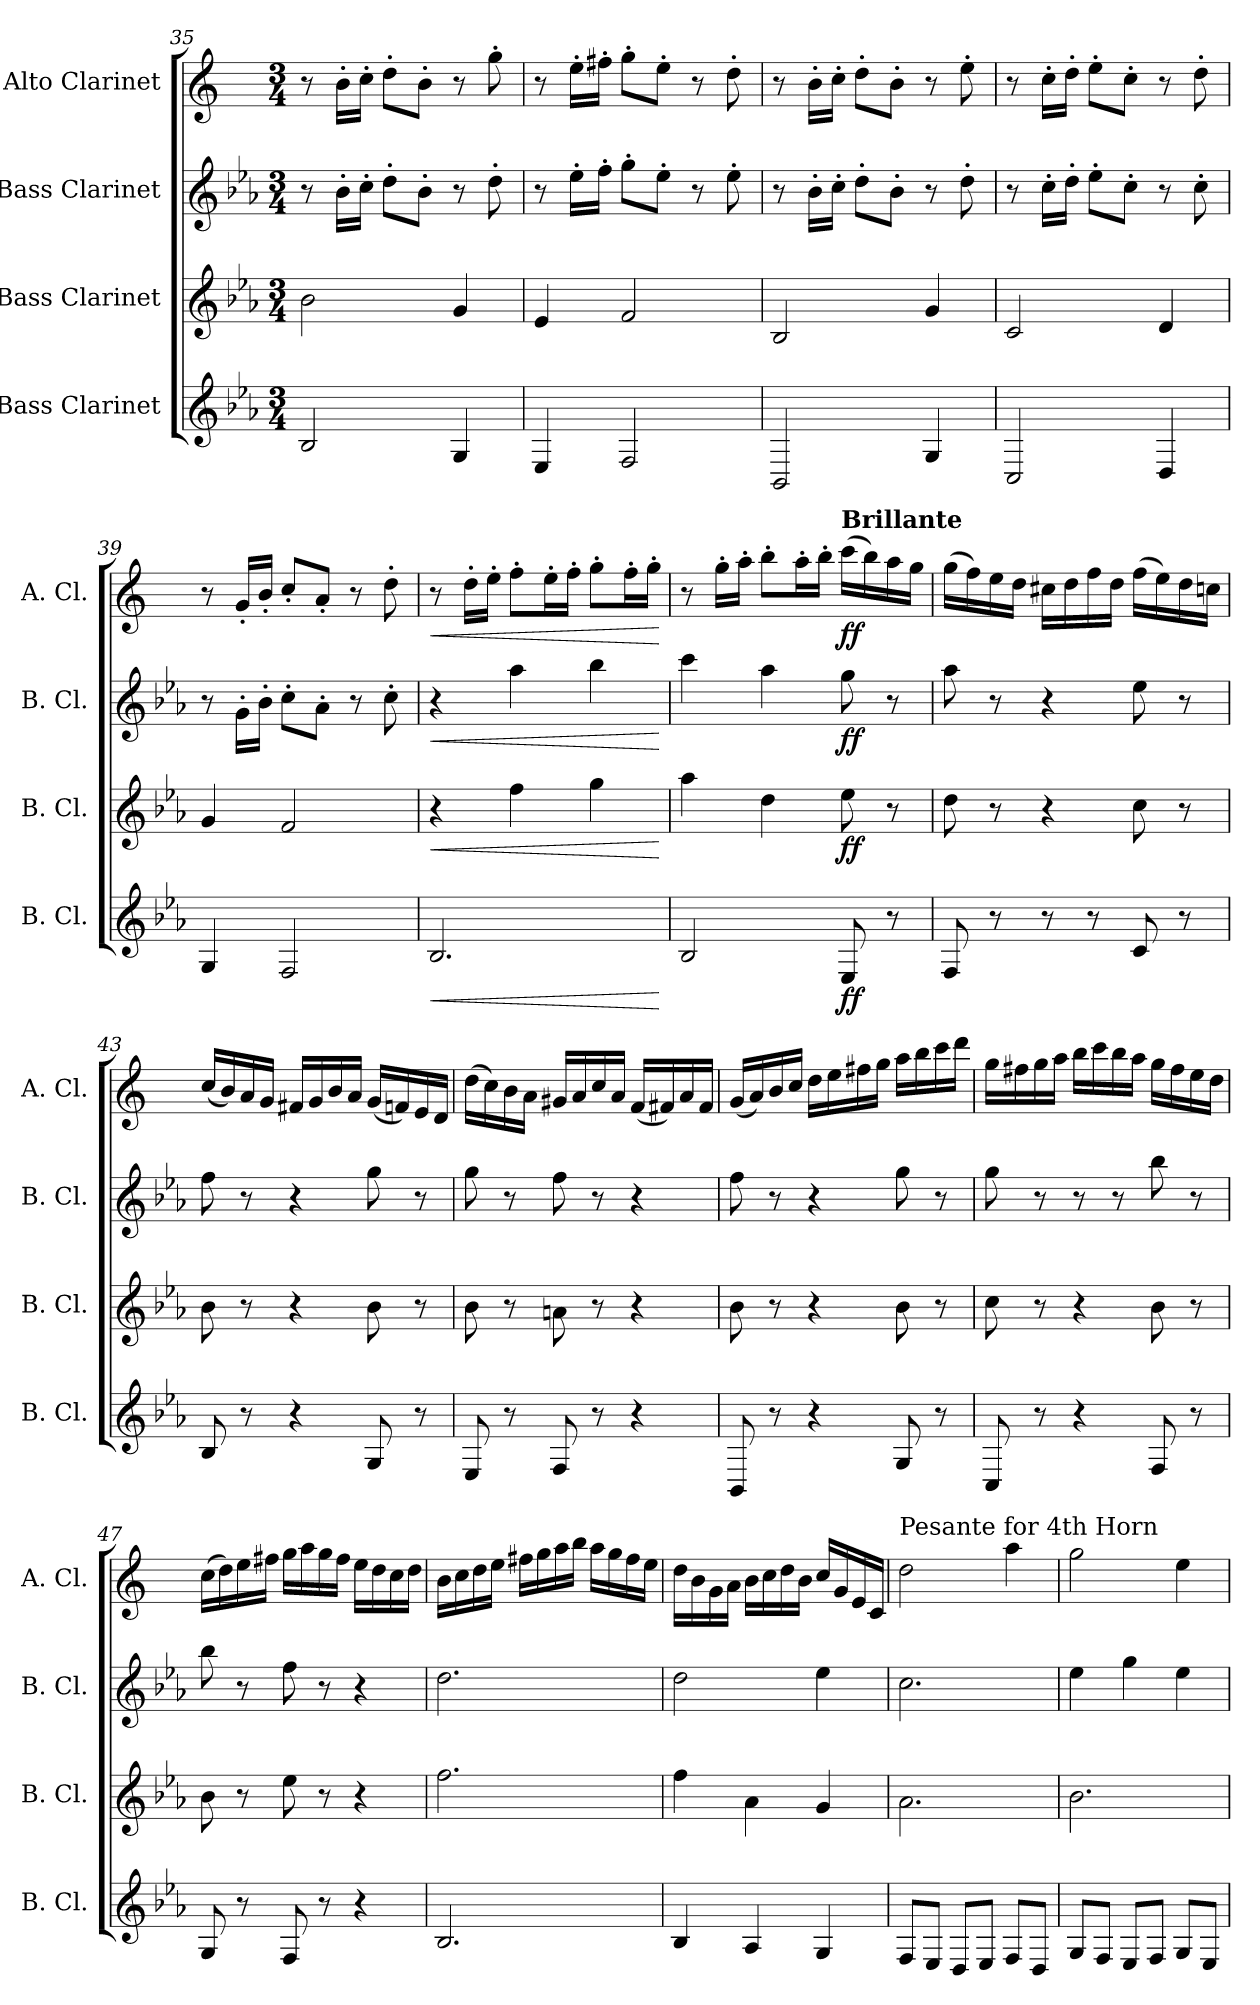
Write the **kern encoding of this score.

**kern	**dynam	**kern	**dynam	**kern	**dynam	**kern	**dynam
*part4	*part4	*part3	*part3	*part2	*part2	*part1	*part1
*staff4	*staff4	*staff3	*staff3	*staff2	*staff2	*staff1	*staff1
*I"Bass Clarinet	*	*I"Bass Clarinet	*	*I"Bass Clarinet	*	*I"Alto Clarinet	*
*I'B. Cl.	*	*I'B. Cl.	*	*I'B. Cl.	*	*I'A. Cl.	*
*clefG2	*	*clefG2	*	*clefG2	*	*clefG2	*
*ITrd8c14	*	*ITrd8c14	*	*ITrd8c14	*	*ITrd5c9	*
*k[b-e-a-]	*	*k[b-e-a-]	*	*k[b-e-a-]	*	*k[b-e-a-]	*
*M3/4	*	*M3/4	*	*M3/4	*	*M3/4	*
=35	=35	=35	=35	=35	=35	=35	=35
2BB-/	.	2B-\	.	8r	.	8r	.
.	.	.	.	16B-'\LL	.	16d'\LL	.
.	.	.	.	16c'\JJ	.	16e-'\JJ	.
.	.	.	.	8d'\L	.	8f'\L	.
.	.	.	.	8B-'\J	.	8d'\J	.
4GG/	.	4G/	.	8r	.	8r	.
.	.	.	.	8d'\	.	8b-'\	.
=36	=36	=36	=36	=36	=36	=36	=36
4EE-/	.	4E-/	.	8r	.	8r	.
.	.	.	.	16e-'\LL	.	16g'\LL	.
.	.	.	.	16f'\JJ	.	16an'\JJ	.
2FF/	.	2F/	.	8g'\L	.	8b-'\L	.
.	.	.	.	8e-'\J	.	8g'\J	.
.	.	.	.	8r	.	8r	.
.	.	.	.	8e-'\	.	8f'\	.
=37	=37	=37	=37	=37	=37	=37	=37
2BBB-/	.	2BB-/	.	8r	.	8r	.
.	.	.	.	16B-'\LL	.	16d'\LL	.
.	.	.	.	16c'\JJ	.	16e-'\JJ	.
.	.	.	.	8d'\L	.	8f'\L	.
.	.	.	.	8B-'\J	.	8d'\J	.
4GG/	.	4G/	.	8r	.	8r	.
.	.	.	.	8d'\	.	8g'\	.
!!LO:PB:g=z
=38	=38	=38	=38	=38	=38	=38	=38
2CC/	.	2C/	.	8r	.	8r	.
.	.	.	.	16c'\LL	.	16e-'\LL	.
.	.	.	.	16d'\JJ	.	16f'\JJ	.
.	.	.	.	8e-'\L	.	8g'\L	.
.	.	.	.	8c'\J	.	8e-'\J	.
4DD/	.	4D/	.	8r	.	8r	.
.	.	.	.	8c'\	.	8f'\	.
=39	=39	=39	=39	=39	=39	=39	=39
4GG/	.	4G/	.	8r	.	8r	.
.	.	.	.	16G'\LL	.	16B-'/LL	.
.	.	.	.	16B-'\JJ	.	16d'/JJ	.
2FF/	.	2F/	.	8c'\L	.	8e-'/L	.
.	.	.	.	8A-'\J	.	8c'/J	.
.	.	.	.	8r	.	8r	.
.	.	.	.	8c'\	.	8f'\	.
=40	=40	=40	=40	=40	=40	=40	=40
!	!LO:HP:b	!	!LO:HP:b	!	!LO:HP:b	!	!LO:HP:b
2.BB-/	<	4r	<	4r	<	8r	<
.	.	.	.	.	.	16f'\LL	.
.	.	.	.	.	.	16g'\JJ	.
.	.	4f\	.	4a-\	.	8a-'\L	.
.	.	.	.	.	.	16g'\L	.
.	.	.	.	.	.	16a-'\JJ	.
.	.	4g\	.	4b-\	.	8b-'\L	.
.	.	.	.	.	.	16a-'\L	.
.	.	.	.	.	.	16b-'\JJ	.
.	[	.	[	.	[	.	[
=41	=41	=41	=41	=41	=41	=41	=41
2BB-/	.	4a-\	.	4cc\	.	8r	.
.	.	.	.	.	.	16b-'\LL	.
.	.	.	.	.	.	16cc'\JJ	.
.	.	4d\	.	4a-\	.	8dd'\L	.
.	.	.	.	.	.	16cc'\L	.
.	.	.	.	.	.	16dd'\JJ	.
!	!	!	!	!	!	!LO:TX:a:B:t=Brillante	!
!	!LO:DY:b	!	!LO:DY:b	!	!LO:DY:b	!	!LO:DY:b
8EE-/	ff	8e-\	ff	8g\	ff	(16ee-\LL	ff
.	.	.	.	.	.	16dd\)	.
8r	.	8r	.	8r	.	16cc\	.
.	.	.	.	.	.	16b-\JJ	.
!!LO:LB:g=z
=42	=42	=42	=42	=42	=42	=42	=42
8FF/	.	8d\	.	8a-\	.	(16b-\LL	.
.	.	.	.	.	.	16a-\)	.
8r	.	8r	.	8r	.	16g\	.
.	.	.	.	.	.	16f\JJ	.
8r	.	4r	.	4r	.	16en\LL	.
.	.	.	.	.	.	16f\	.
8r	.	.	.	.	.	16a-\	.
.	.	.	.	.	.	16f\JJ	.
8C/	.	8c\	.	8e-\	.	(16a-\LL	.
.	.	.	.	.	.	16g\)	.
8r	.	8r	.	8r	.	16f\	.
.	.	.	.	.	.	16e-X\JJ	.
=43	=43	=43	=43	=43	=43	=43	=43
8BB-/	.	8B-\	.	8f\	.	(16e-/LL	.
.	.	.	.	.	.	16d/)	.
8r	.	8r	.	8r	.	16c/	.
.	.	.	.	.	.	16B-/JJ	.
4r	.	4r	.	4r	.	16An/LL	.
.	.	.	.	.	.	16B-/	.
.	.	.	.	.	.	16d/	.
.	.	.	.	.	.	16c/JJ	.
8GG/	.	8B-\	.	8g\	.	(16B-/LL	.
.	.	.	.	.	.	16A-X/)	.
8r	.	8r	.	8r	.	16G/	.
.	.	.	.	.	.	16F/JJ	.
=44	=44	=44	=44	=44	=44	=44	=44
8EE-/	.	8B-\	.	8g\	.	(16f\LL	.
.	.	.	.	.	.	16e-\)	.
8r	.	8r	.	8r	.	16d\	.
.	.	.	.	.	.	16c\JJ	.
8FF/	.	8An\	.	8f\	.	16Bn/LL	.
.	.	.	.	.	.	16c/	.
8r	.	8r	.	8r	.	16e-/	.
.	.	.	.	.	.	16c/JJ	.
4r	.	4r	.	4r	.	(16A-/LL	.
.	.	.	.	.	.	16An/)	.
.	.	.	.	.	.	16c/	.
.	.	.	.	.	.	16A/JJ	.
!!LO:LB:g=z
=45	=45	=45	=45	=45	=45	=45	=45
8BBB-/	.	8B-\	.	8f\	.	(16B-/LL	.
.	.	.	.	.	.	16c/)	.
8r	.	8r	.	8r	.	16d/	.
.	.	.	.	.	.	16e-/JJ	.
4r	.	4r	.	4r	.	16f\LL	.
.	.	.	.	.	.	16g\	.
.	.	.	.	.	.	16an\	.
.	.	.	.	.	.	16b-\JJ	.
8GG/	.	8B-\	.	8g\	.	16cc\LL	.
.	.	.	.	.	.	16dd\	.
8r	.	8r	.	8r	.	16ee-\	.
.	.	.	.	.	.	16ff\JJ	.
=46	=46	=46	=46	=46	=46	=46	=46
8CC/	.	8c\	.	8g\	.	16b-\LL	.
.	.	.	.	.	.	16an\	.
8r	.	8r	.	8r	.	16b-\	.
.	.	.	.	.	.	16cc\JJ	.
4r	.	4r	.	8r	.	16dd\LL	.
.	.	.	.	.	.	16ee-\	.
.	.	.	.	8r	.	16dd\	.
.	.	.	.	.	.	16cc\JJ	.
8FF/	.	8B-\	.	8b-\	.	16b-\LL	.
.	.	.	.	.	.	16a\	.
8r	.	8r	.	8r	.	16g\	.
.	.	.	.	.	.	16f\JJ	.
=47	=47	=47	=47	=47	=47	=47	=47
8GG/	.	8B-\	.	8b-\	.	(16e-\LL	.
.	.	.	.	.	.	16f\)	.
8r	.	8r	.	8r	.	16g\	.
.	.	.	.	.	.	16an\JJ	.
8FF/	.	8e-\	.	8f\	.	16b-\LL	.
.	.	.	.	.	.	16cc\	.
8r	.	8r	.	8r	.	16b-\	.
.	.	.	.	.	.	16a\JJ	.
4r	.	4r	.	4r	.	16g\LL	.
.	.	.	.	.	.	16f\	.
.	.	.	.	.	.	16e-\	.
.	.	.	.	.	.	16f\JJ	.
!!LO:PB:g=z
=48	=48	=48	=48	=48	=48	=48	=48
2.BB-/	.	2.f\	.	2.d\	.	16d\LL	.
.	.	.	.	.	.	16e-\	.
.	.	.	.	.	.	16f\	.
.	.	.	.	.	.	16g\JJ	.
.	.	.	.	.	.	16an\LL	.
.	.	.	.	.	.	16b-\	.
.	.	.	.	.	.	16cc\	.
.	.	.	.	.	.	16dd\JJ	.
.	.	.	.	.	.	16cc\LL	.
.	.	.	.	.	.	16b-\	.
.	.	.	.	.	.	16a\	.
.	.	.	.	.	.	16g\JJ	.
=49	=49	=49	=49	=49	=49	=49	=49
4BB-/	.	4f\	.	2d\	.	16f\LL	.
.	.	.	.	.	.	16d\	.
.	.	.	.	.	.	16B-\	.
.	.	.	.	.	.	16c\JJ	.
4AA-/	.	4A-\	.	.	.	16d\LL	.
.	.	.	.	.	.	16e-\	.
.	.	.	.	.	.	16f\	.
.	.	.	.	.	.	16d\JJ	.
4GG/	.	4G/	.	4e-\	.	16e-/LL	.
.	.	.	.	.	.	16B-/	.
.	.	.	.	.	.	16G/	.
.	.	.	.	.	.	16E-/JJ	.
=50	=50	=50	=50	=50	=50	=50	=50
!	!	!	!	!	!	!LO:TX:a:t=Pesante for 4th Horn	!
8FF/L	.	2.A-\	.	2.c\	.	2f\	.
8EE-/J	.	.	.	.	.	.	.
8DD/L	.	.	.	.	.	.	.
8EE-/J	.	.	.	.	.	.	.
8FF/L	.	.	.	.	.	4cc\	.
8DD/J	.	.	.	.	.	.	.
=51	=51	=51	=51	=51	=51	=51	=51
8GG/L	.	2.B-\	.	4e-\	.	2b-\	.
8FF/J	.	.	.	.	.	.	.
8EE-/L	.	.	.	4g\	.	.	.
8FF/J	.	.	.	.	.	.	.
8GG/L	.	.	.	4e-\	.	4g\	.
8EE-/J	.	.	.	.	.	.	.
=	=	=	=	=	=	=	=
*-	*-	*-	*-	*-	*-	*-	*-
